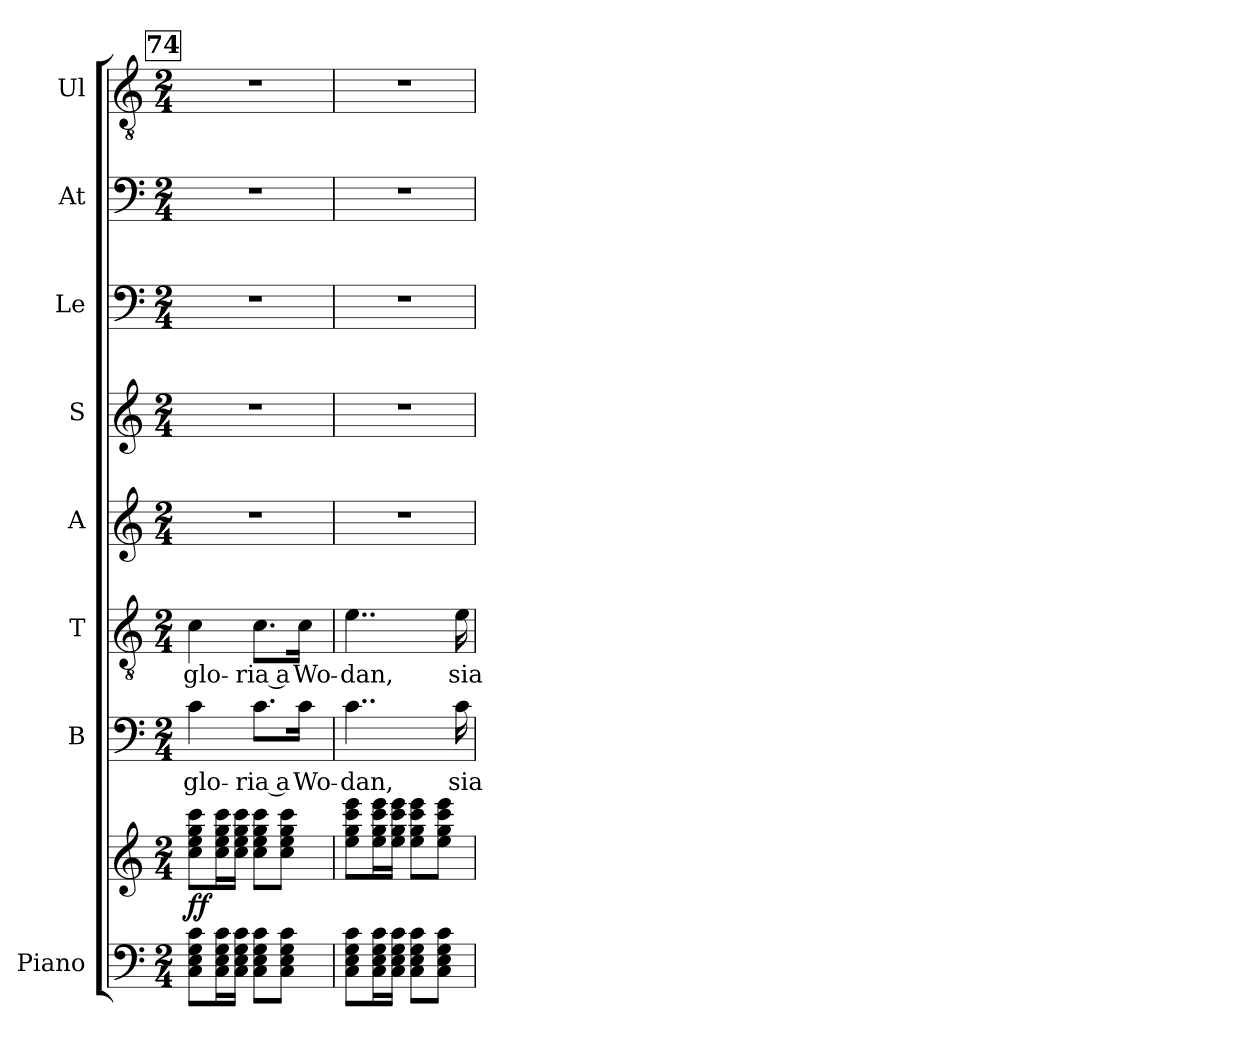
**kern	**kern	**dynam	**kern	**text	**kern	**text	**kern	**kern	**kern	**kern	**kern
*part8	*part8	*part8	*part7	*part7	*part6	*part6	*part5	*part4	*part3	*part2	*part1
*staff9	*staff8	*staff8/9	*staff7	*staff7	*staff6	*staff6	*staff5	*staff4	*staff3	*staff2	*staff1
*I"Piano	*	*	*I"B	*	*I"T	*	*I"A	*I"S	*I"Le	*I"At	*I"Ul
*I'Pno	*	*	*I'B	*	*I'T	*	*I'A	*I'S	*I'Le	*I'At	*I'Ul
*clefF4	*clefG2	*	*clefF4	*	*clefGv2	*	*clefG2	*clefG2	*clefF4	*clefF4	*clefGv2
*k[]	*k[]	*	*k[]	*	*k[]	*	*k[]	*k[]	*k[]	*k[]	*k[]
*M2/4	*M2/4	*	*M2/4	*	*M2/4	*	*M2/4	*M2/4	*M2/4	*M2/4	*M2/4
!!LO:REH:place=s1:a:B:fs=14:t=74
=29	=29	=29	=29	=29	=29	=29	=29	=29	=29	=29	=29
!	!	!LO:DY:b	!	!LO:LY:b	!	!LO:LY:b	!	!	!	!	!
8C\ 8E\ 8G\ 8c\L	8cc\ 8ee\ 8gg\ 8ccc\L	ff	4c\	glo-	4c\	glo-	2r	2r	2r	2r	2r
16C\ 16E\ 16G\ 16c\L	16cc\ 16ee\ 16gg\ 16ccc\L	.	.	.	.	.	.	.	.	.	.
16C\ 16E\ 16G\ 16c\JJ	16cc\ 16ee\ 16gg\ 16ccc\JJ	.	.	.	.	.	.	.	.	.	.
!	!	!	!	!LO:LY:b	!	!LO:LY:b	!	!	!	!	!
8C\ 8E\ 8G\ 8c\L	8cc\ 8ee\ 8gg\ 8ccc\L	.	8.c\L	-ria a	8.c\L	-ria a	.	.	.	.	.
8C\ 8E\ 8G\ 8c\J	8cc\ 8ee\ 8gg\ 8ccc\J	.	.	.	.	.	.	.	.	.	.
!	!	!	!	!LO:LY:b	!	!LO:LY:b	!	!	!	!	!
.	.	.	16c\Jk	Wo-	16c\Jk	Wo-	.	.	.	.	.
=30	=30	=30	=30	=30	=30	=30	=30	=30	=30	=30	=30
!	!	!	!	!LO:LY:b	!	!LO:LY:b	!	!	!	!	!
8C\ 8E\ 8G\ 8c\L	8ee\ 8gg\ 8ccc\ 8eee\L	.	4..c\	-dan,	4..e\	-dan,	2r	2r	2r	2r	2r
16C\ 16E\ 16G\ 16c\L	16ee\ 16gg\ 16ccc\ 16eee\L	.	.	.	.	.	.	.	.	.	.
16C\ 16E\ 16G\ 16c\JJ	16ee\ 16gg\ 16ccc\ 16eee\JJ	.	.	.	.	.	.	.	.	.	.
8C\ 8E\ 8G\ 8c\L	8ee\ 8gg\ 8ccc\ 8eee\L	.	.	.	.	.	.	.	.	.	.
8C\ 8E\ 8G\ 8c\J	8ee\ 8gg\ 8ccc\ 8eee\J	.	.	.	.	.	.	.	.	.	.
!	!	!	!	!LO:LY:b	!	!LO:LY:b	!	!	!	!	!
.	.	.	16c\	sia	16e\	sia	.	.	.	.	.
=	=	=	=	=	=	=	=	=	=	=	=
*-	*-	*-	*-	*-	*-	*-	*-	*-	*-	*-	*-
